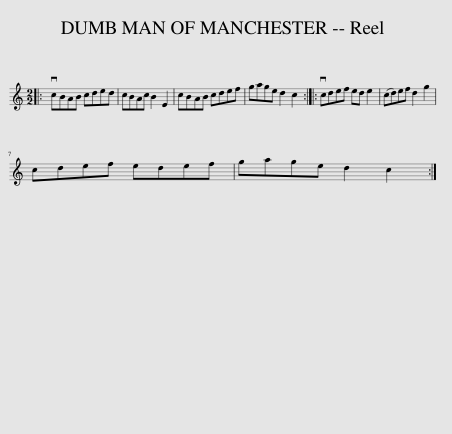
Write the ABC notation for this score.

X:1
L:1/8
M:2/2
I:linebreak $
K:C
V:1 treble
V:1
|: vcBAB cded | cBAc B2 E2 | cBAB cdef | gage d2 c2 :: vcdef ed e2 | %5
 (cd)ef d2 g2 |$ cdef edef | gage d2 c2 :| %8
